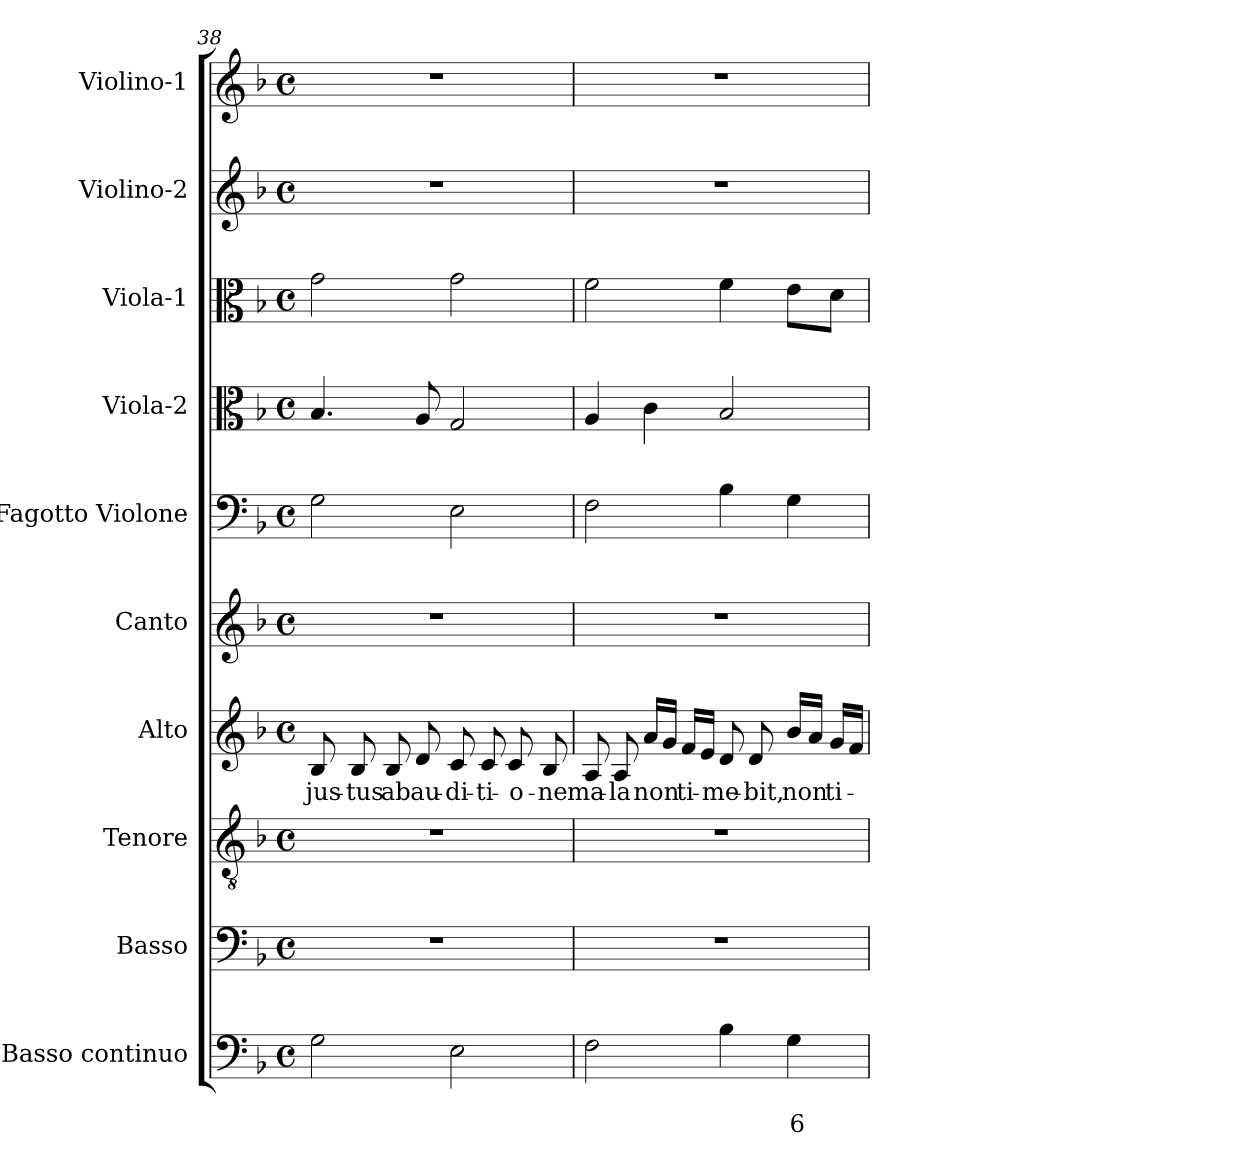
**kern	**text	**text	**kern	**kern	**kern	**text	**kern	**kern	**kern	**kern	**kern	**kern
*part10	*part10	*part10	*part9	*part8	*part7	*part7	*part6	*part5	*part4	*part3	*part2	*part1
*staff10	*staff10	*staff10	*staff9	*staff8	*staff7	*staff7	*staff6	*staff5	*staff4	*staff3	*staff2	*staff1
*I"Basso continuo	*	*	*I"Basso	*I"Tenore	*I"Alto	*	*I"Canto	*I"Fagotto Violone	*I"Viola-2	*I"Viola-1	*I"Violino-2	*I"Violino-1
*I'BC	*	*	*I'B	*I'T	*I'A	*	*I'C	*I'Fg	*I'Va2	*I'Va1	*I'Vi2	*I'Vi1
!!LO:PB:g=z
*clefF4	*	*	*clefF4	*clefGv2	*clefG2	*	*clefG2	*clefF4	*clefC3	*clefC3	*clefG2	*clefG2
*k[b-]	*	*	*k[b-]	*k[b-]	*k[b-]	*	*k[b-]	*k[b-]	*k[b-]	*k[b-]	*k[b-]	*k[b-]
*F:	*	*	*F:	*F:	*F:	*	*F:	*F:	*F:	*F:	*F:	*F:
*M4/4	*	*	*M4/4	*M4/4	*M4/4	*	*M4/4	*M4/4	*M4/4	*M4/4	*M4/4	*M4/4
*met(c)	*	*	*met(c)	*met(c)	*met(c)	*	*met(c)	*met(c)	*met(c)	*met(c)	*met(c)	*met(c)
=38	=38	=38	=38	=38	=38	=38	=38	=38	=38	=38	=38	=38
!	!	!	!	!	!	!LO:LY:b	!	!	!	!	!	!
2G\	.	.	1r	1r	8B-/	jus-	1r	2G\	4.B-/	2g\	1r	1r
!	!	!	!	!	!	!LO:LY:b	!	!	!	!	!	!
.	.	.	.	.	8B-/	-tus	.	.	.	.	.	.
!	!	!	!	!	!	!LO:LY:b	!	!	!	!	!	!
.	.	.	.	.	8B-/	ab	.	.	.	.	.	.
!	!	!	!	!	!	!LO:LY:b	!	!	!	!	!	!
.	.	.	.	.	8d/	au-	.	.	8A/	.	.	.
!	!	!	!	!	!	!LO:LY:b	!	!	!	!	!	!
2E\	.	.	.	.	8c/	-di-	.	2E\	2G/	2g\	.	.
!	!	!	!	!	!	!LO:LY:b	!	!	!	!	!	!
.	.	.	.	.	8c/	-ti-	.	.	.	.	.	.
!	!	!	!	!	!	!LO:LY:b	!	!	!	!	!	!
.	.	.	.	.	8c/	-o-	.	.	.	.	.	.
!	!	!	!	!	!	!LO:LY:b	!	!	!	!	!	!
.	.	.	.	.	8B-/	-ne	.	.	.	.	.	.
=39	=39	=39	=39	=39	=39	=39	=39	=39	=39	=39	=39	=39
!	!	!	!	!	!	!LO:LY:b	!	!	!	!	!	!
2F\	.	.	1r	1r	8A/	ma-	1r	2F\	4A/	2f\	1r	1r
!	!	!	!	!	!	!LO:LY:b	!	!	!	!	!	!
.	.	.	.	.	8A/	-la	.	.	.	.	.	.
!	!	!	!	!	!	!LO:LY:b	!	!	!	!	!	!
.	.	.	.	.	16a/LL	non	.	.	4c\	.	.	.
.	.	.	.	.	16g/JJ	.	.	.	.	.	.	.
!	!	!	!	!	!	!LO:LY:b	!	!	!	!	!	!
.	.	.	.	.	16f/LL	ti-	.	.	.	.	.	.
.	.	.	.	.	16e/JJ	.	.	.	.	.	.	.
!	!	!	!	!	!	!LO:LY:b	!	!	!	!	!	!
4B-\	.	.	.	.	8d/	-me-	.	4B-\	2B-/	4f\	.	.
!	!	!	!	!	!	!LO:LY:b	!	!	!	!	!	!
.	.	.	.	.	8d/	-bit,	.	.	.	.	.	.
!	!	!LO:LY:b	!	!	!	!	!	!	!	!	!	!
!	!	!	!	!	!	!LO:LY:b	!	!	!	!	!	!
4G\	.	6	.	.	16b-/LL	non	.	4G\	.	8e\L	.	.
.	.	.	.	.	16a/JJ	.	.	.	.	.	.	.
!	!	!	!	!	!	!LO:LY:b	!	!	!	!	!	!
.	.	.	.	.	16g/LL	ti-	.	.	.	8d\J	.	.
.	.	.	.	.	16f/JJ	.	.	.	.	.	.	.
=	=	=	=	=	=	=	=	=	=	=	=	=
*-	*-	*-	*-	*-	*-	*-	*-	*-	*-	*-	*-	*-
